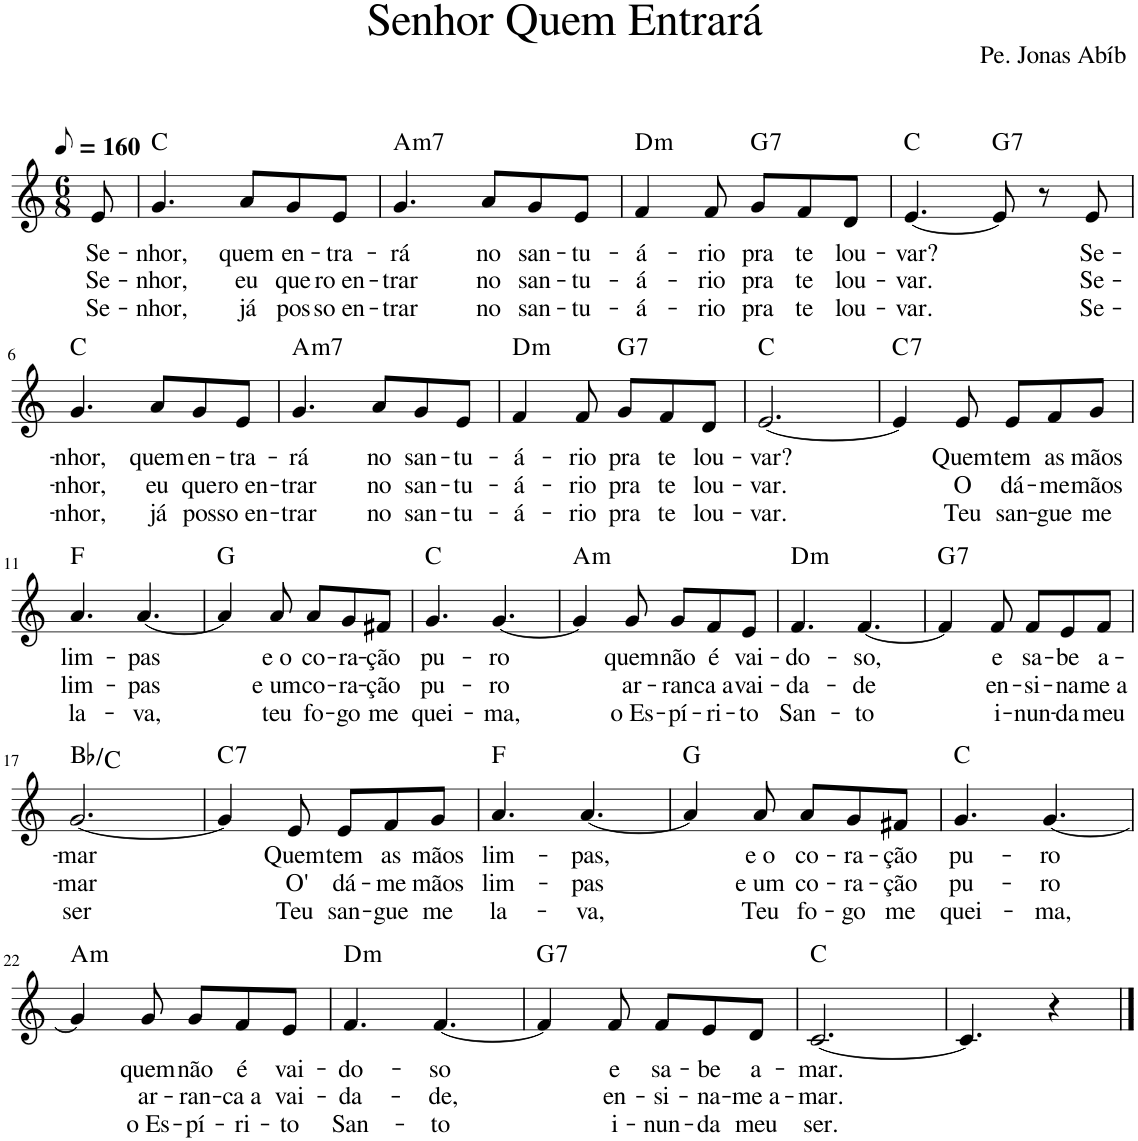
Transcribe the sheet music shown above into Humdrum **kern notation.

**kern	**text	**text	**text	**harte
*part1	*part1	*part1	*part1	*part1
*staff1	*staff1	*staff1	*staff1	*
*I"Voz	*	*	*	*
*I'Vo.	*	*	*	*
*clefG2	*	*	*	*
*k[]	*	*	*	*
*M6/8	*	*	*	*
*MM80	*	*	*	*
=1	=1	=1	=1	=1
!LO:TX:a:t=Senhor Quem Entrará	!	!	!	!
!LO:TX:a:t=Pe. Jonas Abíb	!	!	!	!
!	!LO:LY:b	!LO:LY:b	!LO:LY:b	!
8e/	Se-	Se-	Se-	.
=2	=2	=2	=2	=2
!	!LO:LY:b	!LO:LY:b	!LO:LY:b	!
4.g/	-nhor,	-nhor,	-nhor,	C:maj
!	!LO:LY:b	!LO:LY:b	!LO:LY:b	!
8a/L	quem	eu	já	.
!	!LO:LY:b	!LO:LY:b	!LO:LY:b	!
8g/	en-	que-	pos-	.
!	!LO:LY:b	!LO:LY:b	!LO:LY:b	!
8e/J	-tra-	-ro en-	-so en-	.
=3	=3	=3	=3	=3
!	!LO:LY:b	!LO:LY:b	!LO:LY:b	!LO:H:kt=m7
4.g/	-rá	-trar	-trar	A:min7
!	!LO:LY:b	!LO:LY:b	!LO:LY:b	!
8a/L	no	no	no	.
!	!LO:LY:b	!LO:LY:b	!LO:LY:b	!
8g/	san-	san-	san-	.
!	!LO:LY:b	!LO:LY:b	!LO:LY:b	!
8e/J	-tu-	-tu-	-tu-	.
=4	=4	=4	=4	=4
!	!LO:LY:b	!LO:LY:b	!LO:LY:b	!LO:H:kt=m
4f/	-á-	-á-	-á-	D:min
!	!LO:LY:b	!LO:LY:b	!LO:LY:b	!
8f/	-rio	-rio	-rio	.
!	!LO:LY:b	!LO:LY:b	!LO:LY:b	!LO:H:kt=7
8g/L	pra	pra	pra	G:7
!	!LO:LY:b	!LO:LY:b	!LO:LY:b	!
8f/	te	te	te	.
!	!LO:LY:b	!LO:LY:b	!LO:LY:b	!
8d/J	lou-	lou-	lou-	.
=5	=5	=5	=5	=5
!	!LO:LY:b	!LO:LY:b	!LO:LY:b	!
[4.e/	-var?	-var.	-var.	C:maj
!	!	!	!	!LO:H:kt=7
8e/]	.	.	.	G:7
8r	.	.	.	.
!	!LO:LY:b	!LO:LY:b	!LO:LY:b	!
8e/	Se-	Se-	Se-	.
!!LO:LB:g=z
=6	=6	=6	=6	=6
!	!LO:LY:b	!LO:LY:b	!LO:LY:b	!
4.g/	-nhor,	-nhor,	-nhor,	C:maj
!	!LO:LY:b	!LO:LY:b	!LO:LY:b	!
8a/L	quem	eu	já	.
!	!LO:LY:b	!LO:LY:b	!LO:LY:b	!
8g/	en-	que-	pos-	.
!	!LO:LY:b	!LO:LY:b	!LO:LY:b	!
8e/J	-tra-	-ro en-	-so en-	.
=7	=7	=7	=7	=7
!	!LO:LY:b	!LO:LY:b	!LO:LY:b	!LO:H:kt=m7
4.g/	-rá	-trar	-trar	A:min7
!	!LO:LY:b	!LO:LY:b	!LO:LY:b	!
8a/L	no	no	no	.
!	!LO:LY:b	!LO:LY:b	!LO:LY:b	!
8g/	san-	san-	san-	.
!	!LO:LY:b	!LO:LY:b	!LO:LY:b	!
8e/J	-tu-	-tu-	-tu-	.
=8	=8	=8	=8	=8
!	!LO:LY:b	!LO:LY:b	!LO:LY:b	!LO:H:kt=m
4f/	-á-	-á-	-á-	D:min
!	!LO:LY:b	!LO:LY:b	!LO:LY:b	!
8f/	-rio	-rio	-rio	.
!	!LO:LY:b	!LO:LY:b	!LO:LY:b	!LO:H:kt=7
8g/L	pra	pra	pra	G:7
!	!LO:LY:b	!LO:LY:b	!LO:LY:b	!
8f/	te	te	te	.
!	!LO:LY:b	!LO:LY:b	!LO:LY:b	!
8d/J	lou-	lou-	lou-	.
=9	=9	=9	=9	=9
!	!LO:LY:b	!LO:LY:b	!LO:LY:b	!
[2.e/	-var?	-var.	-var.	C:maj
=10	=10	=10	=10	=10
!	!	!	!	!LO:H:kt=7
4e/]	.	.	.	C:7
!	!LO:LY:b	!LO:LY:b	!LO:LY:b	!
8e/	Quem	O	Teu	.
!	!LO:LY:b	!LO:LY:b	!LO:LY:b	!
8e/L	tem	dá-	san-	.
!	!LO:LY:b	!LO:LY:b	!LO:LY:b	!
8f/	as	-me	-gue	.
!	!LO:LY:b	!LO:LY:b	!LO:LY:b	!
8g/J	mãos	mãos	me	.
!!LO:LB:g=z
=11	=11	=11	=11	=11
!	!LO:LY:b	!LO:LY:b	!LO:LY:b	!
4.a/	lim-	lim-	la-	F:maj
!	!LO:LY:b	!LO:LY:b	!LO:LY:b	!
[4.a/	-pas	-pas	-va,	.
=12	=12	=12	=12	=12
4a/]	.	.	.	G:maj
!	!LO:LY:b	!LO:LY:b	!LO:LY:b	!
8a/	e o	e um	teu	.
!	!LO:LY:b	!LO:LY:b	!LO:LY:b	!
8a/L	co-	co-	fo-	.
!	!LO:LY:b	!LO:LY:b	!LO:LY:b	!
8g/	-ra-	-ra-	-go	.
!	!LO:LY:b	!LO:LY:b	!LO:LY:b	!
8f#X/J	-ção	-ção	me	.
=13	=13	=13	=13	=13
!	!LO:LY:b	!LO:LY:b	!LO:LY:b	!
4.g/	pu-	pu-	quei-	C:maj
!	!LO:LY:b	!LO:LY:b	!LO:LY:b	!
[4.g/	-ro	-ro	-ma,	.
=14	=14	=14	=14	=14
!	!	!	!	!LO:H:kt=m
4g/]	.	.	.	A:min
!	!LO:LY:b	!LO:LY:b	!LO:LY:b	!
8g/	quem	ar-	o Es-	.
!	!LO:LY:b	!LO:LY:b	!LO:LY:b	!
8g/L	não	-ran-	-pí-	.
!	!LO:LY:b	!LO:LY:b	!LO:LY:b	!
8f/	é	-ca a	-ri-	.
!	!LO:LY:b	!LO:LY:b	!LO:LY:b	!
8e/J	vai-	vai-	-to	.
=15	=15	=15	=15	=15
!	!LO:LY:b	!LO:LY:b	!LO:LY:b	!LO:H:kt=m
4.f/	-do-	-da-	San-	D:min
!	!LO:LY:b	!LO:LY:b	!LO:LY:b	!
[4.f/	-so,	-de	-to	.
=16	=16	=16	=16	=16
!	!	!	!	!LO:H:kt=7
4f/]	.	.	.	G:7
!	!LO:LY:b	!LO:LY:b	!LO:LY:b	!
8f/	e	en-	i-	.
!	!LO:LY:b	!LO:LY:b	!LO:LY:b	!
8f/L	sa-	-si-	-nun-	.
!	!LO:LY:b	!LO:LY:b	!LO:LY:b	!
8e/	-be	-na-	-da	.
!	!LO:LY:b	!LO:LY:b	!LO:LY:b	!
8f/J	a-	-me a-	meu	.
!!LO:LB:g=z
=17	=17	=17	=17	=17
!	!LO:LY:b	!LO:LY:b	!LO:LY:b	!
[2.g/	-mar	-mar	ser	Bb:maj/2
=18	=18	=18	=18	=18
!	!	!	!	!LO:H:kt=7
4g/]	.	.	.	C:7
!	!LO:LY:b	!LO:LY:b	!LO:LY:b	!
8e/	Quem	O'	Teu	.
!	!LO:LY:b	!LO:LY:b	!LO:LY:b	!
8e/L	tem	dá-	san-	.
!	!LO:LY:b	!LO:LY:b	!LO:LY:b	!
8f/	as	-me	-gue	.
!	!LO:LY:b	!LO:LY:b	!LO:LY:b	!
8g/J	mãos	mãos	me	.
=19	=19	=19	=19	=19
!	!LO:LY:b	!LO:LY:b	!LO:LY:b	!
4.a/	lim-	lim-	la-	F:maj
!	!LO:LY:b	!LO:LY:b	!LO:LY:b	!
[4.a/	-pas,	-pas	-va,	.
=20	=20	=20	=20	=20
4a/]	.	.	.	G:maj
!	!LO:LY:b	!LO:LY:b	!LO:LY:b	!
8a/	e o	e um	Teu	.
!	!LO:LY:b	!LO:LY:b	!LO:LY:b	!
8a/L	co-	co-	fo-	.
!	!LO:LY:b	!LO:LY:b	!LO:LY:b	!
8g/	-ra-	-ra-	-go	.
!	!LO:LY:b	!LO:LY:b	!LO:LY:b	!
8f#X/J	-ção	-ção	me	.
=21	=21	=21	=21	=21
!	!LO:LY:b	!LO:LY:b	!LO:LY:b	!
4.g/	pu-	pu-	quei-	C:maj
!	!LO:LY:b	!LO:LY:b	!LO:LY:b	!
[4.g/	-ro	-ro	-ma,	.
!!LO:LB:g=z
=22	=22	=22	=22	=22
!	!	!	!	!LO:H:kt=m
4g/]	.	.	.	A:min
!	!LO:LY:b	!LO:LY:b	!LO:LY:b	!
8g/	quem	ar-	o Es-	.
!	!LO:LY:b	!LO:LY:b	!LO:LY:b	!
8g/L	não	-ran-	-pí-	.
!	!LO:LY:b	!LO:LY:b	!LO:LY:b	!
8f/	é	-ca a	-ri-	.
!	!LO:LY:b	!LO:LY:b	!LO:LY:b	!
8e/J	vai-	vai-	-to	.
=23	=23	=23	=23	=23
!	!LO:LY:b	!LO:LY:b	!LO:LY:b	!LO:H:kt=m
4.f/	-do-	-da-	San-	D:min
!	!LO:LY:b	!LO:LY:b	!LO:LY:b	!
[4.f/	-so	-de,	-to	.
=24	=24	=24	=24	=24
!	!	!	!	!LO:H:kt=7
4f/]	.	.	.	G:7
!	!LO:LY:b	!LO:LY:b	!LO:LY:b	!
8f/	e	en-	i-	.
!	!LO:LY:b	!LO:LY:b	!LO:LY:b	!
8f/L	sa-	-si-	-nun-	.
!	!LO:LY:b	!LO:LY:b	!LO:LY:b	!
8e/	-be	-na-	-da	.
!	!LO:LY:b	!LO:LY:b	!LO:LY:b	!
8d/J	a-	-me a-	meu	.
=25	=25	=25	=25	=25
!	!LO:LY:b	!LO:LY:b	!LO:LY:b	!
[2.c/	-mar.	-mar.	ser.	C:maj
=26	=26	=26	=26	=26
4.c/]	.	.	.	.
4r	.	.	.	.
==	==	==	==	==
*-	*-	*-	*-	*-
